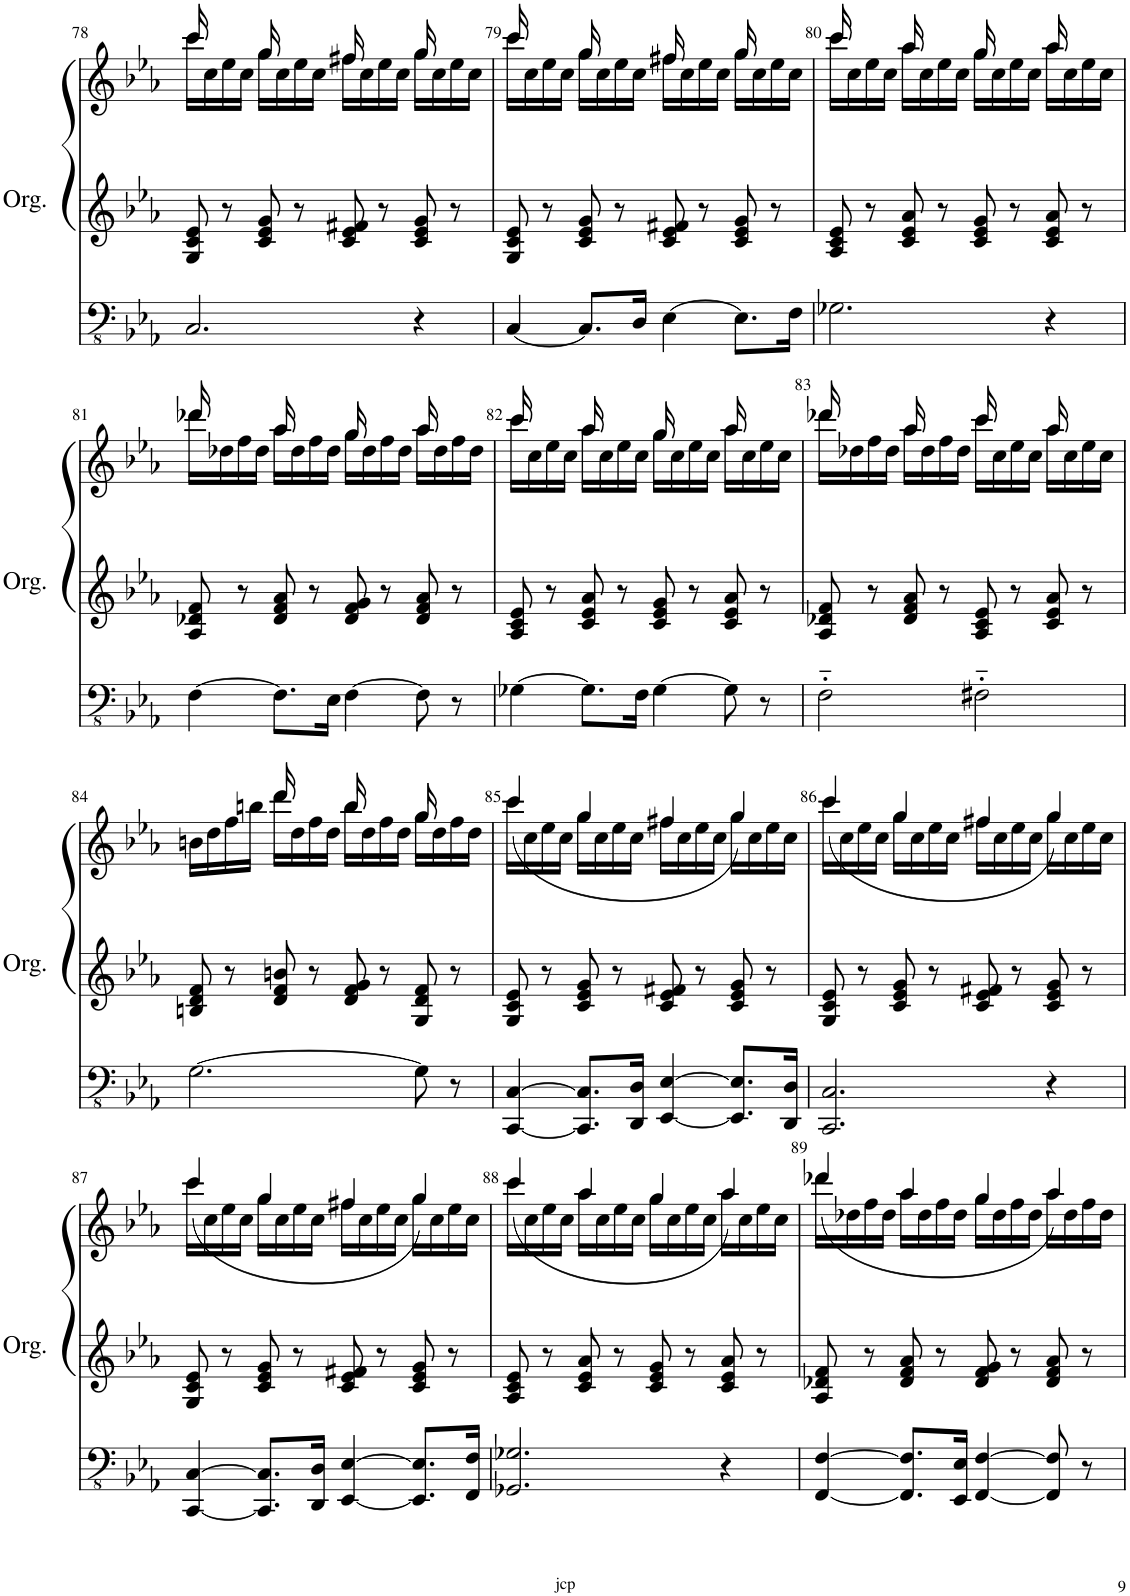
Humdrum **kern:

**kern	**kern	**kern
*part1	*part1	*part1
*staff3	*staff2	*staff1
*I"Orgue à tuyaux	*	*
*I'Org.	*	*
!!LO:PB:g=z
*clefFv4	*clefG2	*clefG2
*k[b-e-a-]	*k[b-e-a-]	*k[b-e-a-]
*M4/4	*M4/4	*M4/4
=78	=78	=78
*	*	*^
2.CC/	8G/ 8c/ 8e-/	16ccc\LL	16ccc/
.	.	16cc\	8.ryy
.	8r	16ee-\	.
.	.	16cc\JJ	.
.	8c/ 8e-/ 8g/	16gg\LL	16gg/
.	.	16cc\	8.ryy
.	8r	16ee-\	.
.	.	16cc\JJ	.
.	8c/ 8e-/ 8f#X/	16ff#X\LL	16ff#/
.	.	16cc\	8.ryy
.	8r	16ee-\	.
.	.	16cc\JJ	.
4r	8c/ 8e-/ 8g/	16gg\LL	16gg/
.	.	16cc\	8.ryy
.	8r	16ee-\	.
.	.	16cc\JJ	.
=79	=79	=79	=79
[4CC/	8G/ 8c/ 8e-/	16ccc\LL	16ccc/
.	.	16cc\	8.ryy
.	8r	16ee-\	.
.	.	16cc\JJ	.
8.CC/L]	8c/ 8e-/ 8g/	16gg\LL	16gg/
.	.	16cc\	8.ryy
.	8r	16ee-\	.
16DD/Jk	.	16cc\JJ	.
[4EE-\	8c/ 8e-/ 8f#X/	16ff#X\LL	16ff#/
.	.	16cc\	8.ryy
.	8r	16ee-\	.
.	.	16cc\JJ	.
8.EE-\L]	8c/ 8e-/ 8g/	16gg\LL	16gg/
.	.	16cc\	8.ryy
.	8r	16ee-\	.
16FF\Jk	.	16cc\JJ	.
=80	=80	=80	=80
2.GG-X\	8A-/ 8c/ 8e-/	16ccc\LL	16ccc/
.	.	16cc\	8.ryy
.	8r	16ee-\	.
.	.	16cc\JJ	.
.	8c/ 8e-/ 8a-/	16aa-\LL	16aa-/
.	.	16cc\	8.ryy
.	8r	16ee-\	.
.	.	16cc\JJ	.
.	8c/ 8e-/ 8g/	16gg\LL	16gg/
.	.	16cc\	8.ryy
.	8r	16ee-\	.
.	.	16cc\JJ	.
4r	8c/ 8e-/ 8a-/	16aa-\LL	16aa-/
.	.	16cc\	8.ryy
.	8r	16ee-\	.
.	.	16cc\JJ	.
!!LO:LB:g=z	!!
=81	=81	=81	=81
[4FF\	8A-/ 8d-X/ 8f/	16ddd-X\LL	16ddd-/
.	.	16dd-X\	8.ryy
.	8r	16ff\	.
.	.	16dd-\JJ	.
8.FF\L]	8d-/ 8f/ 8a-/	16aa-\LL	16aa-/
.	.	16dd-\	8.ryy
.	8r	16ff\	.
16EE-\Jk	.	16dd-\JJ	.
[4FF\	8d-/ 8f/ 8g/	16gg\LL	16gg/
.	.	16dd-\	8.ryy
.	8r	16ff\	.
.	.	16dd-\JJ	.
8FF\]	8d-/ 8f/ 8a-/	16aa-\LL	16aa-/
.	.	16dd-\	8.ryy
8r	8r	16ff\	.
.	.	16dd-\JJ	.
=82	=82	=82	=82
[4GG-X\	8A-/ 8c/ 8e-/	16ccc\LL	16ccc/
.	.	16cc\	8.ryy
.	8r	16ee-\	.
.	.	16cc\JJ	.
8.GG-\L]	8c/ 8e-/ 8a-/	16aa-\LL	16aa-/
.	.	16cc\	8.ryy
.	8r	16ee-\	.
16FF\Jk	.	16cc\JJ	.
[4GG-\	8c/ 8e-/ 8g/	16gg\LL	16gg/
.	.	16cc\	8.ryy
.	8r	16ee-\	.
.	.	16cc\JJ	.
8GG-\]	8c/ 8e-/ 8a-/	16aa-\LL	16aa-/
.	.	16cc\	8.ryy
8r	8r	16ee-\	.
.	.	16cc\JJ	.
=83	=83	=83	=83
2FF'~\	8A-/ 8d-X/ 8f/	16ddd-X\LL	16ddd-/
.	.	16dd-X\	8.ryy
.	8r	16ff\	.
.	.	16dd-\JJ	.
.	8d-/ 8f/ 8a-/	16aa-\LL	16aa-/
.	.	16dd-\	8.ryy
.	8r	16ff\	.
.	.	16dd-\JJ	.
2FF#X'~\	8A-/ 8c/ 8e-/	16ccc\LL	16ccc/
.	.	16cc\	8.ryy
.	8r	16ee-\	.
.	.	16cc\JJ	.
.	8c/ 8e-/ 8a-/	16aa-\LL	16aa-/
.	.	16cc\	8.ryy
.	8r	16ee-\	.
.	.	16cc\JJ	.
!!LO:LB:g=z	!!
=84	=84	=84	=84
[2.GG\	8Bn/ 8d/ 8f/	16bn\LL	4ryy
.	.	16dd\	.
.	8r	16ff\	.
.	.	16bbn\JJ	.
.	8d/ 8f/ 8bn/	16ddd\LL	16ddd/
.	.	16dd\	8.ryy
.	8r	16ff\	.
.	.	16dd\JJ	.
.	8d/ 8f/ 8g/	16bb\LL	16bb/
.	.	16dd\	8.ryy
.	8r	16ff\	.
.	.	16dd\JJ	.
8GG\]	8G/ 8d/ 8f/	16gg\LL	16gg/
.	.	16dd\	8.ryy
8r	8r	16ff\	.
.	.	16dd\JJ	.
=85	=85	=85	=85
[4CCC/ [4CC/	8G/ 8c/ 8e-/	16ccc\LL	(4ccc/
.	.	16cc\	.
.	8r	16ee-\	.
.	.	16cc\JJ	.
8.CCC/] 8.CC/]L	8c/ 8e-/ 8g/	16gg\LL	4gg/
.	.	16cc\	.
.	8r	16ee-\	.
16DDD/ 16DD/Jk	.	16cc\JJ	.
[4EEE-/ [4EE-/	8c/ 8e-/ 8f#X/	16ff#X\LL	4ff#/
.	.	16cc\	.
.	8r	16ee-\	.
.	.	16cc\JJ	.
8.EEE-/] 8.EE-/]L	8c/ 8e-/ 8g/	16gg\LL	4gg/)
.	.	16cc\	.
.	8r	16ee-\	.
16DDD/ 16DD/Jk	.	16cc\JJ	.
=86	=86	=86	=86
2.CCC/ 2.CC/	8G/ 8c/ 8e-/	16ccc\LL	(4ccc/
.	.	16cc\	.
.	8r	16ee-\	.
.	.	16cc\JJ	.
.	8c/ 8e-/ 8g/	16gg\LL	4gg/
.	.	16cc\	.
.	8r	16ee-\	.
.	.	16cc\JJ	.
.	8c/ 8e-/ 8f#X/	16ff#X\LL	4ff#/
.	.	16cc\	.
.	8r	16ee-\	.
.	.	16cc\JJ	.
4r	8c/ 8e-/ 8g/	16gg\LL	4gg/)
.	.	16cc\	.
.	8r	16ee-\	.
.	.	16cc\JJ	.
!!LO:LB:g=z	!!
=87	=87	=87	=87
[4CCC/ [4CC/	8G/ 8c/ 8e-/	16ccc\LL	(4ccc/
.	.	16cc\	.
.	8r	16ee-\	.
.	.	16cc\JJ	.
8.CCC/] 8.CC/]L	8c/ 8e-/ 8g/	16gg\LL	4gg/
.	.	16cc\	.
.	8r	16ee-\	.
16DDD/ 16DD/Jk	.	16cc\JJ	.
[4EEE-/ [4EE-/	8c/ 8e-/ 8f#X/	16ff#X\LL	4ff#/
.	.	16cc\	.
.	8r	16ee-\	.
.	.	16cc\JJ	.
8.EEE-/] 8.EE-/]L	8c/ 8e-/ 8g/	16gg\LL	4gg/)
.	.	16cc\	.
.	8r	16ee-\	.
16FFF/ 16FF/Jk	.	16cc\JJ	.
=88	=88	=88	=88
2.GGG-X/ 2.GG-X/	8A-/ 8c/ 8e-/	16ccc\LL	(4ccc/
.	.	16cc\	.
.	8r	16ee-\	.
.	.	16cc\JJ	.
.	8c/ 8e-/ 8a-/	16aa-\LL	4aa-/
.	.	16cc\	.
.	8r	16ee-\	.
.	.	16cc\JJ	.
.	8c/ 8e-/ 8g/	16gg\LL	4gg/
.	.	16cc\	.
.	8r	16ee-\	.
.	.	16cc\JJ	.
4r	8c/ 8e-/ 8a-/	16aa-\LL	4aa-/)
.	.	16cc\	.
.	8r	16ee-\	.
.	.	16cc\JJ	.
=89	=89	=89	=89
[4FFF/ [4FF/	8A-/ 8d-X/ 8f/	16ddd-X\LL	(4ddd-/
.	.	16dd-X\	.
.	8r	16ff\	.
.	.	16dd-\JJ	.
8.FFF/] 8.FF/]L	8d-/ 8f/ 8a-/	16aa-\LL	4aa-/
.	.	16dd-\	.
.	8r	16ff\	.
16EEE-/ 16EE-/Jk	.	16dd-\JJ	.
[4FFF/ [4FF/	8d-/ 8f/ 8g/	16gg\LL	4gg/
.	.	16dd-\	.
.	8r	16ff\	.
.	.	16dd-\JJ	.
8FFF/] 8FF/]	8d-/ 8f/ 8a-/	16aa-\LL	4aa-/)
.	.	16dd-\	.
8r	8r	16ff\	.
.	.	16dd-\JJ	.
*	*	*v	*v
=	=	=
*-	*-	*-
